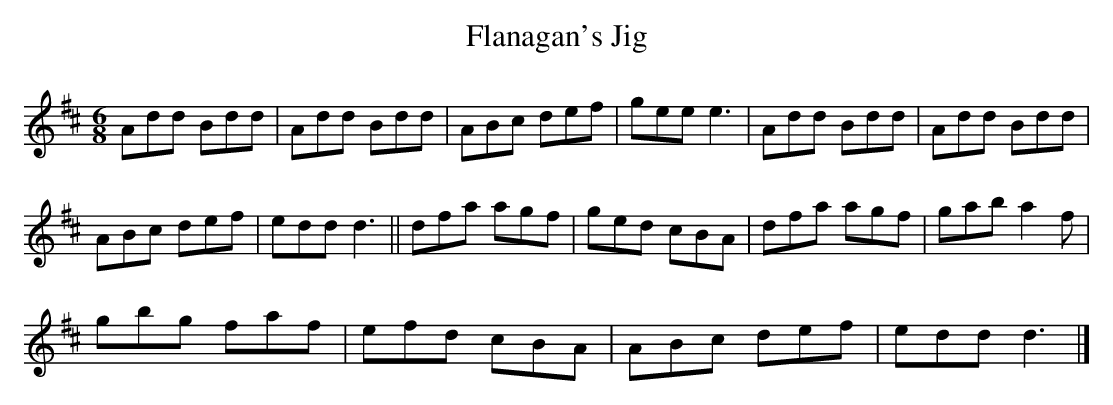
X:1
T:Flanagan's Jig
M:6/8
L:1/8
K:D
Add Bdd|Add Bdd|ABc def|gee e3|Add Bdd|Add Bdd|
ABc def|edd d3||dfa agf|ged cBA|dfa agf|gab a2 f|
gbg faf|efd cBA|ABc def|edd d3|]
